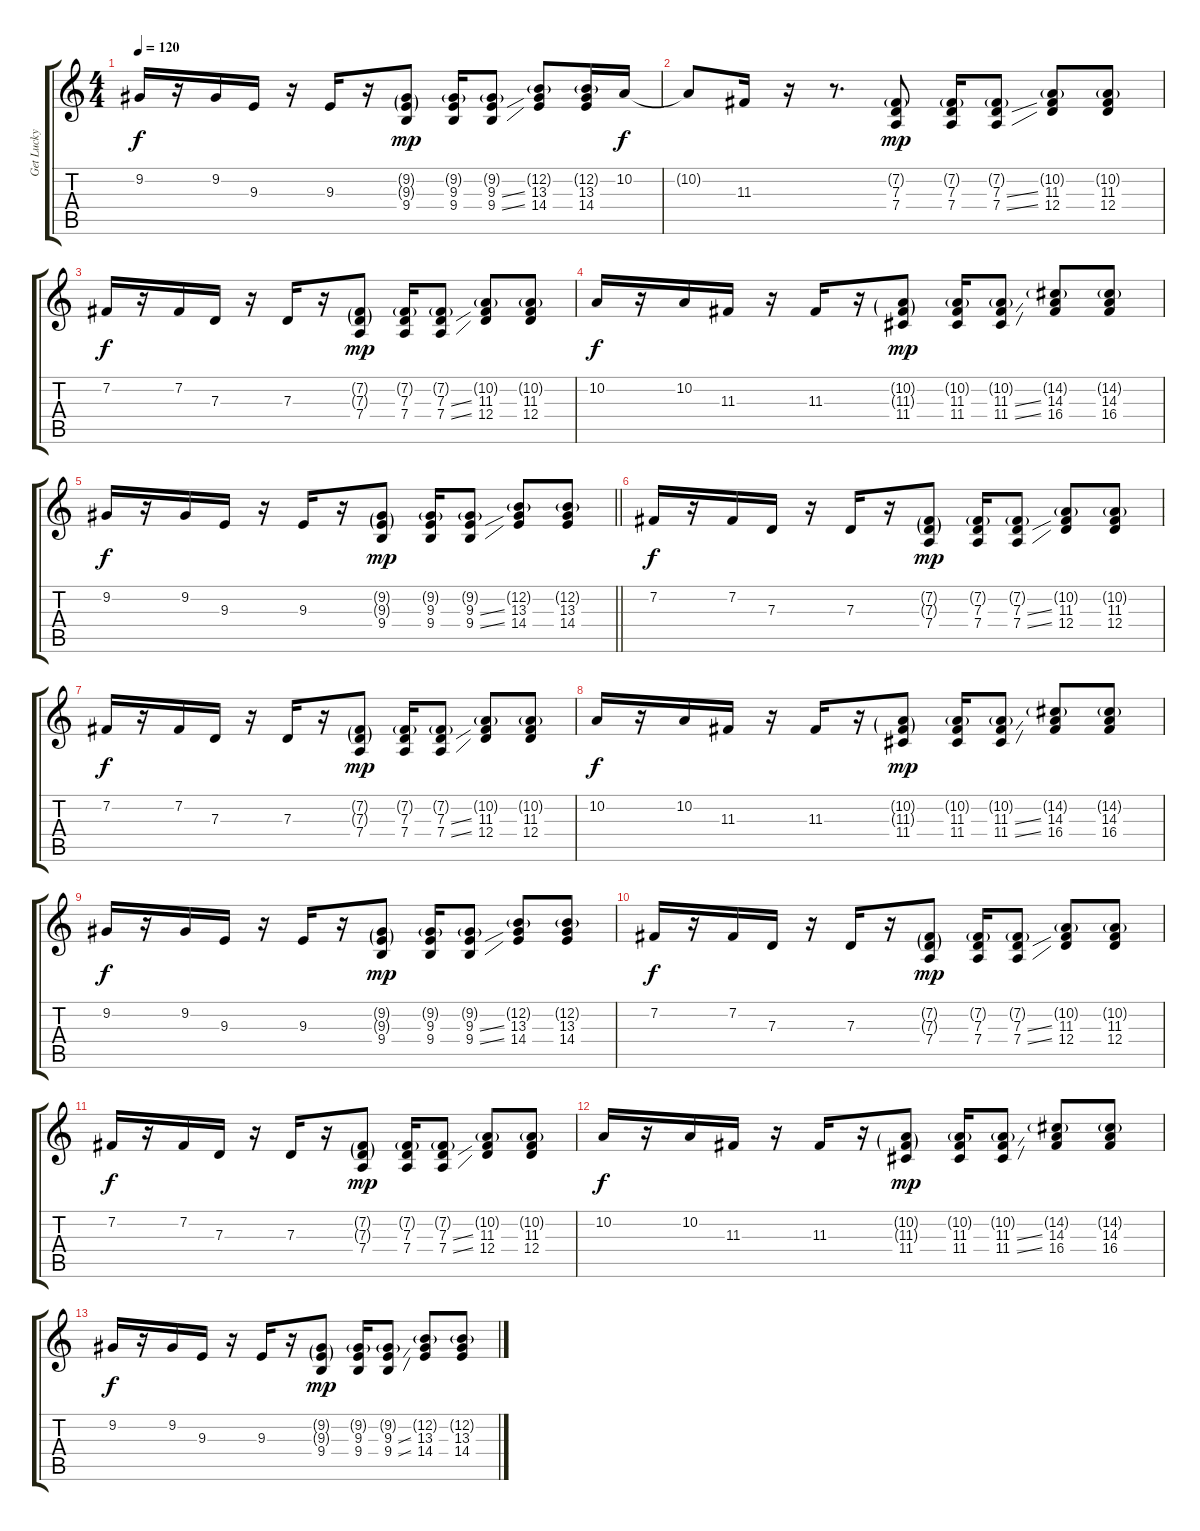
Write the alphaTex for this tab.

\track ("Get Lucky 2" "Get Lucky ") {instrument clavinet}
\staff {score tabs}
\tuning (E4 B3 G3 D3 A2 E2) {hide}
\ts (4 4)
\tempo 120
\clef g2
\ks c
9.2.16{dy f} r.16 9.2.16 9.3.16 r.16 9.3.16 r.16 (9.2{g} 9.3{g} 9.4).8{dy mp} (9.2{g} 9.3 9.4).16 (9.2{g} 9.3{ss} 9.4{ss}).8 (12.2{g} 13.3 14.4).8 (12.2{g} 13.3 14.4).16 10.2.16{dy f} |
10.2{t}.8 11.3.16 r.16 r.8{d} (7.2{g} 7.3 7.4).8{dy mp} (7.2{g} 7.3 7.4).16 (7.2{g} 7.3{ss} 7.4{ss}).8 (10.2{g} 11.3 12.4).8 (10.2{g} 11.3 12.4).8 |
7.2.16{dy f} r.16 7.2.16 7.3.16 r.16 7.3.16 r.16 (7.2{g} 7.3{g} 7.4).8{dy mp} (7.2{g} 7.3 7.4).16 (7.2{g} 7.3{ss} 7.4{ss}).8 (10.2{g} 11.3 12.4).8 (10.2{g} 11.3 12.4).8 |
10.2.16{dy f} r.16 10.2.16 11.3.16 r.16 11.3.16 r.16 (10.2{g} 11.3{g} 11.4).8{dy mp} (10.2{g} 11.3 11.4).16 (10.2{g} 11.3{ss} 11.4{ss}).8 (14.2{g} 14.3 16.4).8 (14.2{g} 14.3 16.4).8 |
\barLineRight lightlight
9.2.16{dy f} r.16 9.2.16 9.3.16 r.16 9.3.16 r.16 (9.2{g} 9.3{g} 9.4).8{dy mp} (9.2{g} 9.3 9.4).16 (9.2{g} 9.3{ss} 9.4{ss}).8 (12.2{g} 13.3 14.4).8 (12.2{g} 13.3 14.4).8 |
\section ("" "")
7.2.16{dy f} r.16 7.2.16 7.3.16 r.16 7.3.16 r.16 (7.2{g} 7.3{g} 7.4).8{dy mp} (7.2{g} 7.3 7.4).16 (7.2{g} 7.3{ss} 7.4{ss}).8 (10.2{g} 11.3 12.4).8 (10.2{g} 11.3 12.4).8 |
7.2.16{dy f} r.16 7.2.16 7.3.16 r.16 7.3.16 r.16 (7.2{g} 7.3{g} 7.4).8{dy mp} (7.2{g} 7.3 7.4).16 (7.2{g} 7.3{ss} 7.4{ss}).8 (10.2{g} 11.3 12.4).8 (10.2{g} 11.3 12.4).8 |
10.2.16{dy f} r.16 10.2.16 11.3.16 r.16 11.3.16 r.16 (10.2{g} 11.3{g} 11.4).8{dy mp} (10.2{g} 11.3 11.4).16 (10.2{g} 11.3{ss} 11.4{ss}).8 (14.2{g} 14.3 16.4).8 (14.2{g} 14.3 16.4).8 |
9.2.16{dy f} r.16 9.2.16 9.3.16 r.16 9.3.16 r.16 (9.2{g} 9.3{g} 9.4).8{dy mp} (9.2{g} 9.3 9.4).16 (9.2{g} 9.3{ss} 9.4{ss}).8 (12.2{g} 13.3 14.4).8 (12.2{g} 13.3 14.4).8 |
7.2.16{dy f} r.16 7.2.16 7.3.16 r.16 7.3.16 r.16 (7.2{g} 7.3{g} 7.4).8{dy mp} (7.2{g} 7.3 7.4).16 (7.2{g} 7.3{ss} 7.4{ss}).8 (10.2{g} 11.3 12.4).8 (10.2{g} 11.3 12.4).8 |
7.2.16{dy f} r.16 7.2.16 7.3.16 r.16 7.3.16 r.16 (7.2{g} 7.3{g} 7.4).8{dy mp} (7.2{g} 7.3 7.4).16 (7.2{g} 7.3{ss} 7.4{ss}).8 (10.2{g} 11.3 12.4).8 (10.2{g} 11.3 12.4).8 |
10.2.16{dy f} r.16 10.2.16 11.3.16 r.16 11.3.16 r.16 (10.2{g} 11.3{g} 11.4).8{dy mp} (10.2{g} 11.3 11.4).16 (10.2{g} 11.3{ss} 11.4{ss}).8 (14.2{g} 14.3 16.4).8 (14.2{g} 14.3 16.4).8 |
9.2.16{dy f} r.16 9.2.16 9.3.16 r.16 9.3.16 r.16 (9.2{g} 9.3{g} 9.4).8{dy mp} (9.2{g} 9.3 9.4).16 (9.2{g} 9.3{ss} 9.4{ss}).8 (12.2{g} 13.3 14.4).8 (12.2{g} 13.3 14.4).8
